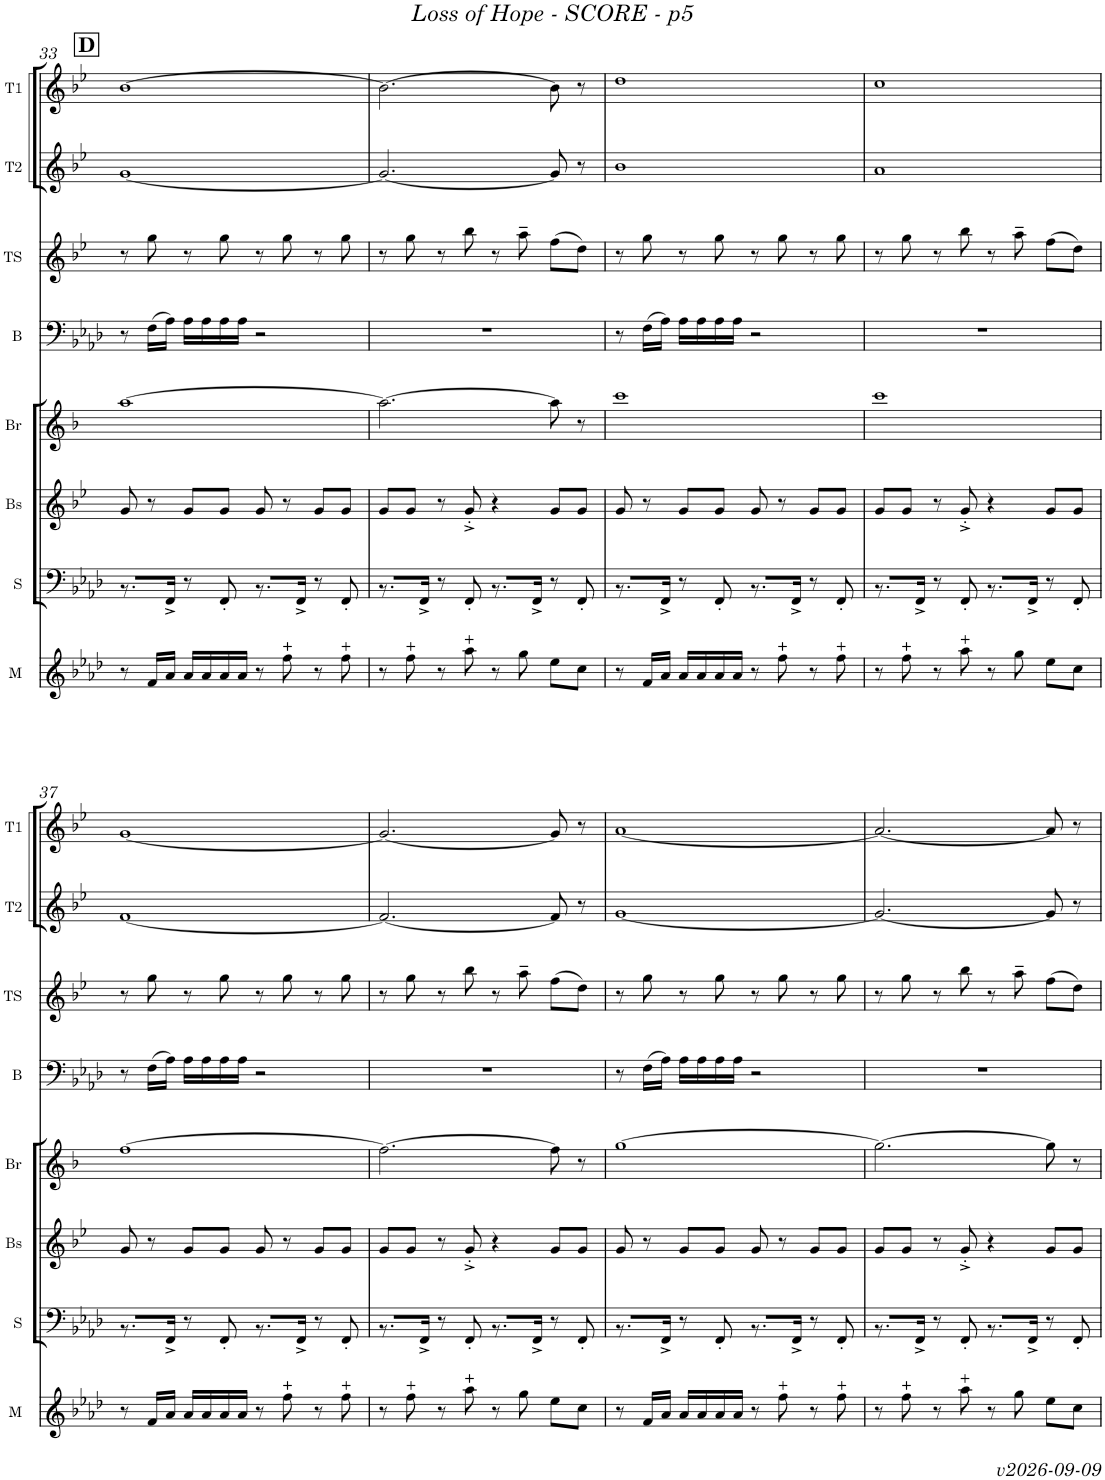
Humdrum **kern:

**kern	**kern	**kern	**kern	**kern	**kern	**kern	**kern
*part8	*part7	*part6	*part5	*part4	*part3	*part2	*part1
*staff8	*staff7	*staff6	*staff5	*staff4	*staff3	*staff2	*staff1
*I"Marimba	*I"Sousa	*I"Bass Sax	*I"Bari Sax	*I"Trombone	*I"Tenor Sax	*I"Trumpet 2	*I"Trumpet 1
*I'M	*I'S	*I'Bs	*I'Br	*	*I'TS	*I'T2	*I'T1
!!LO:PB:g=z
*clefG2	*clefF4	*clefG2	*clefG2	*clefF4	*clefG2	*clefG2	*clefG2
*	*	*Trd15c26	*Trd12c21	*	*Trd8c14	*Trd1c2	*Trd1c2
*k[b-e-a-d-]	*k[b-e-a-d-]	*k[b-e-]	*k[b-]	*k[b-e-a-d-]	*k[b-e-]	*k[b-e-]	*k[b-e-]
*M4/4	*M4/4	*M4/4	*M4/4	*M4/4	*M4/4	*M4/4	*M4/4
!!LO:REH:place=s1:a:B:cj:fs=14:t=D
=33	=33	=33	=33	=33	=33	=33	=33
8r	8.r	8g/	[1aa	8r	8r	[1g	[1b-
16f/LL	.	8r	.	(16F\LL	8gg\	.	.
16a-/JJ	16FF^/Jk	.	.	16A-\JJ)	.	.	.
16a-/LL	8r	8g/L	.	16A-\LL	8r	.	.
16a-/	.	.	.	16A-\	.	.	.
16a-/	8FF'/	8g/J	.	16A-\	8gg\	.	.
16a-/JJ	.	.	.	16A-\JJ	.	.	.
8r	8.r	8g/	.	2r	8r	.	.
8ff\	.	8r	.	.	8gg\	.	.
.	16FF^/Jk	.	.	.	.	.	.
8r	8r	8g/L	.	.	8r	.	.
8ff\	8FF'/	8g/J	.	.	8gg\	.	.
=34	=34	=34	=34	=34	=34	=34	=34
8r	8.r	8g/L	2.aa\_	1r	8r	2.g/_	2.b-\_
8ff\	.	8g/J	.	.	8gg\	.	.
.	16FF^/Jk	.	.	.	.	.	.
8r	8r	8r	.	.	8r	.	.
8aa-\	8FF'/	8g'^/	.	.	8bb-\	.	.
8r	8.r	4r	.	.	8r	.	.
8gg\	.	.	.	.	8aa~\	.	.
.	16FF^/Jk	.	.	.	.	.	.
8ee-\L	8r	8g/L	8aa\]	.	(8ff\L	8g/]	8b-\]
8cc\J	8FF'/	8g/J	8r	.	8dd\J)	8r	8r
=35	=35	=35	=35	=35	=35	=35	=35
8r	8.r	8g/	1ccc	8r	8r	1b-	1dd
16f/LL	.	8r	.	(16F\LL	8gg\	.	.
16a-/JJ	16FF^/Jk	.	.	16A-\JJ)	.	.	.
16a-/LL	8r	8g/L	.	16A-\LL	8r	.	.
16a-/	.	.	.	16A-\	.	.	.
16a-/	8FF'/	8g/J	.	16A-\	8gg\	.	.
16a-/JJ	.	.	.	16A-\JJ	.	.	.
8r	8.r	8g/	.	2r	8r	.	.
8ff\	.	8r	.	.	8gg\	.	.
.	16FF^/Jk	.	.	.	.	.	.
8r	8r	8g/L	.	.	8r	.	.
8ff\	8FF'/	8g/J	.	.	8gg\	.	.
=36	=36	=36	=36	=36	=36	=36	=36
8r	8.r	8g/L	1ccc	1r	8r	1a	1cc
8ff\	.	8g/J	.	.	8gg\	.	.
.	16FF^/Jk	.	.	.	.	.	.
8r	8r	8r	.	.	8r	.	.
8aa-\	8FF'/	8g'^/	.	.	8bb-\	.	.
8r	8.r	4r	.	.	8r	.	.
8gg\	.	.	.	.	8aa~\	.	.
.	16FF^/Jk	.	.	.	.	.	.
8ee-\L	8r	8g/L	.	.	(8ff\L	.	.
8cc\J	8FF'/	8g/J	.	.	8dd\J)	.	.
!!LO:LB:g=z
=37	=37	=37	=37	=37	=37	=37	=37
8r	8.r	8g/	[1ff	8r	8r	[1f	[1g
16f/LL	.	8r	.	(16F\LL	8gg\	.	.
16a-/JJ	16FF^/Jk	.	.	16A-\JJ)	.	.	.
16a-/LL	8r	8g/L	.	16A-\LL	8r	.	.
16a-/	.	.	.	16A-\	.	.	.
16a-/	8FF'/	8g/J	.	16A-\	8gg\	.	.
16a-/JJ	.	.	.	16A-\JJ	.	.	.
8r	8.r	8g/	.	2r	8r	.	.
8ff\	.	8r	.	.	8gg\	.	.
.	16FF^/Jk	.	.	.	.	.	.
8r	8r	8g/L	.	.	8r	.	.
8ff\	8FF'/	8g/J	.	.	8gg\	.	.
=38	=38	=38	=38	=38	=38	=38	=38
8r	8.r	8g/L	2.ff\_	1r	8r	2.f/_	2.g/_
8ff\	.	8g/J	.	.	8gg\	.	.
.	16FF^/Jk	.	.	.	.	.	.
8r	8r	8r	.	.	8r	.	.
8aa-\	8FF'/	8g'^/	.	.	8bb-\	.	.
8r	8.r	4r	.	.	8r	.	.
8gg\	.	.	.	.	8aa~\	.	.
.	16FF^/Jk	.	.	.	.	.	.
8ee-\L	8r	8g/L	8ff\]	.	(8ff\L	8f/]	8g/]
8cc\J	8FF'/	8g/J	8r	.	8dd\J)	8r	8r
=39	=39	=39	=39	=39	=39	=39	=39
8r	8.r	8g/	[1gg	8r	8r	[1g	[1a
16f/LL	.	8r	.	(16F\LL	8gg\	.	.
16a-/JJ	16FF^/Jk	.	.	16A-\JJ)	.	.	.
16a-/LL	8r	8g/L	.	16A-\LL	8r	.	.
16a-/	.	.	.	16A-\	.	.	.
16a-/	8FF'/	8g/J	.	16A-\	8gg\	.	.
16a-/JJ	.	.	.	16A-\JJ	.	.	.
8r	8.r	8g/	.	2r	8r	.	.
8ff\	.	8r	.	.	8gg\	.	.
.	16FF^/Jk	.	.	.	.	.	.
8r	8r	8g/L	.	.	8r	.	.
8ff\	8FF'/	8g/J	.	.	8gg\	.	.
=40	=40	=40	=40	=40	=40	=40	=40
8r	8.r	8g/L	2.gg\_	1r	8r	2.g/_	2.a/_
8ff\	.	8g/J	.	.	8gg\	.	.
.	16FF^/Jk	.	.	.	.	.	.
8r	8r	8r	.	.	8r	.	.
8aa-\	8FF'/	8g'^/	.	.	8bb-\	.	.
8r	8.r	4r	.	.	8r	.	.
8gg\	.	.	.	.	8aa~\	.	.
.	16FF^/Jk	.	.	.	.	.	.
8ee-\L	8r	8g/L	8gg\]	.	(8ff\L	8g/]	8a/]
8cc\J	8FF'/	8g/J	8r	.	8dd\J)	8r	8r
=	=	=	=	=	=	=	=
*-	*-	*-	*-	*-	*-	*-	*-
